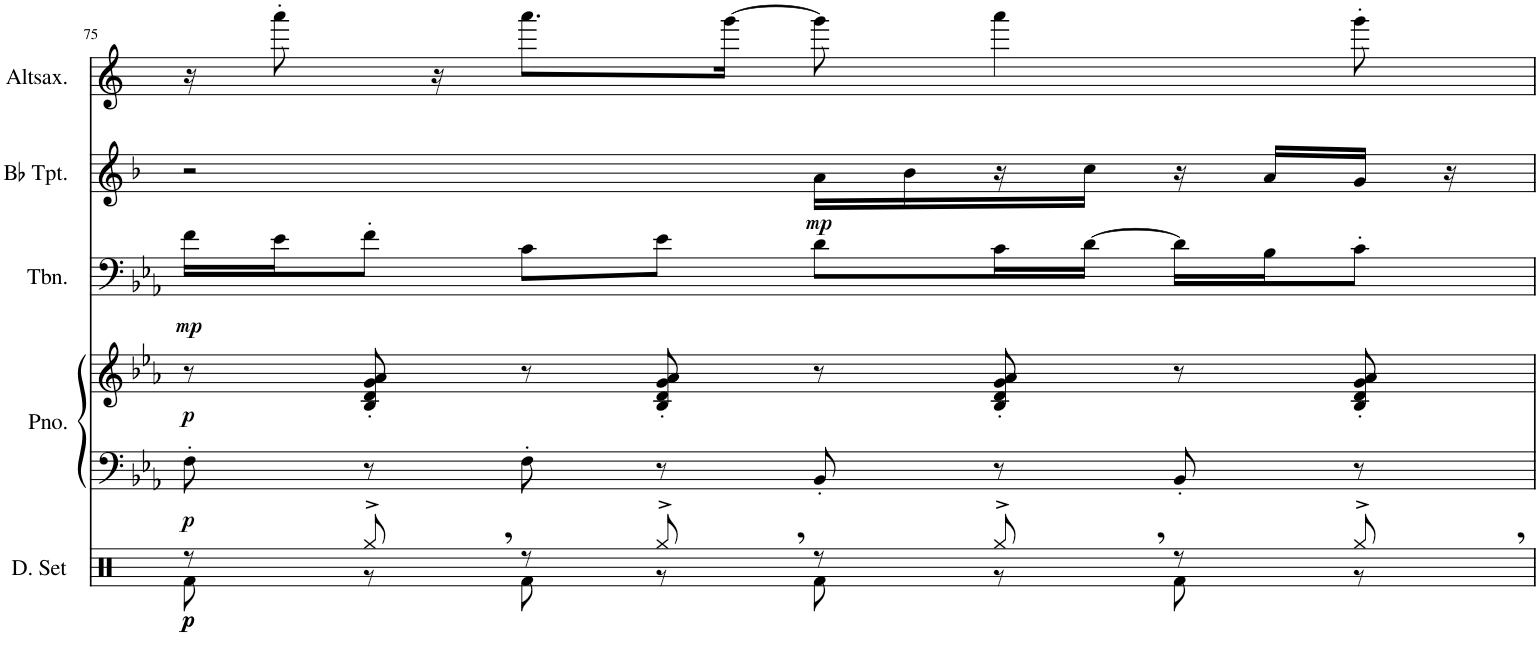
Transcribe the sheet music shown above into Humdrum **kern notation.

**kern	**dynam	**kern	**kern	**dynam	**kern	**dynam	**kern	**dynam	**kern
*part5	*part5	*part4	*part4	*part4	*part3	*part3	*part2	*part2	*part1
*staff6	*staff6	*staff5	*staff4	*staff4/5	*staff3	*staff3	*staff2	*staff2	*staff1
*I"Drumset	*	*I"Piano	*	*	*I"Trombone	*	*I"Bb Trumpet	*	*I"Altsaxofon
*I'D. Set	*	*I'Pno.	*	*	*I'Tbn.	*	*I'Bb Tpt.	*	*I'Altsax.
!!LO:PB:g=z
*clefX	*	*clefF4	*clefG2	*	*clefF4	*	*clefG2	*	*clefG2
*	*	*	*	*	*	*	*Trd1c2	*	*Trd5c9
*k[]	*	*k[b-e-a-]	*k[b-e-a-]	*	*k[b-e-a-]	*	*k[b-]	*	*k[]
*M4/4	*	*M4/4	*M4/4	*	*M4/4	*	*M4/4	*	*M4/4
=75	=75	=75	=75	=75	=75	=75	=75	=75	=75
*^	*	*	*	*	*	*	*	*	*
!	!	!LO:DY:b	!	!	!	!	!	!	!	!
!	!	!LO:DY:n=1:b	!	!	!LO:DY:b=2	!	!	!	!	!
!	!	!	!	!	!LO:DY:n=1:b	!	!LO:DY:b	!	!	!
8r	8Rf\	p p	8F'\	8r	p p	16f\LL	mp	2r	.	16r
.	.	.	.	.	.	16e-\J	.	.	.	8aaa'\
8Rgg^,/	8r	.	8r	8B-/' 8d/' 8g/' 8a-/'	.	8f'\J	.	.	.	.
.	.	.	.	.	.	.	.	.	.	16r
8r	8Rf\	.	8F'\	8r	.	8c\L	.	.	.	8.aaa\L
8Rgg^,/	8r	.	8r	8B-/' 8d/' 8g/' 8a-/'	.	8e-\J	.	.	.	.
.	.	.	.	.	.	.	.	.	.	[16ggg\Jk
!	!	!	!	!	!	!	!	!	!LO:DY:b	!
8r	8Rf\	.	8BB-'/	8r	.	8d\L	.	16a\LL	mp	8ggg\]
.	.	.	.	.	.	.	.	16b-\	.	.
8Rgg^,/	8r	.	8r	8B-/' 8d/' 8g/' 8a-/'	.	16c\L	.	16r	.	4aaa\
.	.	.	.	.	.	[16d\JJ	.	16cc\JJ	.	.
8r	8Rf\	.	8BB-'/	8r	.	16d\LL]	.	16r	.	.
.	.	.	.	.	.	16B-\J	.	16a/LL	.	.
8Rgg^,/	8r	.	8r	8B-/' 8d/' 8g/' 8a-/'	.	8c'\J	.	16g/JJ	.	8ggg'\
.	.	.	.	.	.	.	.	16r	.	.
*v	*v	*	*	*	*	*	*	*	*	*
=	=	=	=	=	=	=	=	=	=
*-	*-	*-	*-	*-	*-	*-	*-	*-	*-
